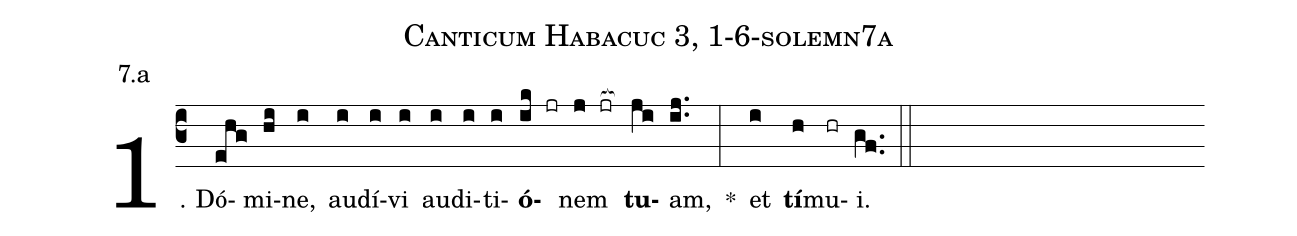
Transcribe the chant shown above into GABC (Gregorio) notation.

name: Canticum Habacuc 3, 1-6-solemn7a;
annotation: 7.a;
%%
(c3)1. Dó(ehg)mi(hi)ne,(i) au(i)dí(i)vi(i) au(i)di(i)ti(i)<b>ó</b>(ik jr)nem(j jr[ocb:1{]) <b>tu</b>(ji[ocb:0}])am,(ij..) *(:) et(i) <b>tí</b>(h)mu(hr)i.(gf..) (::)
